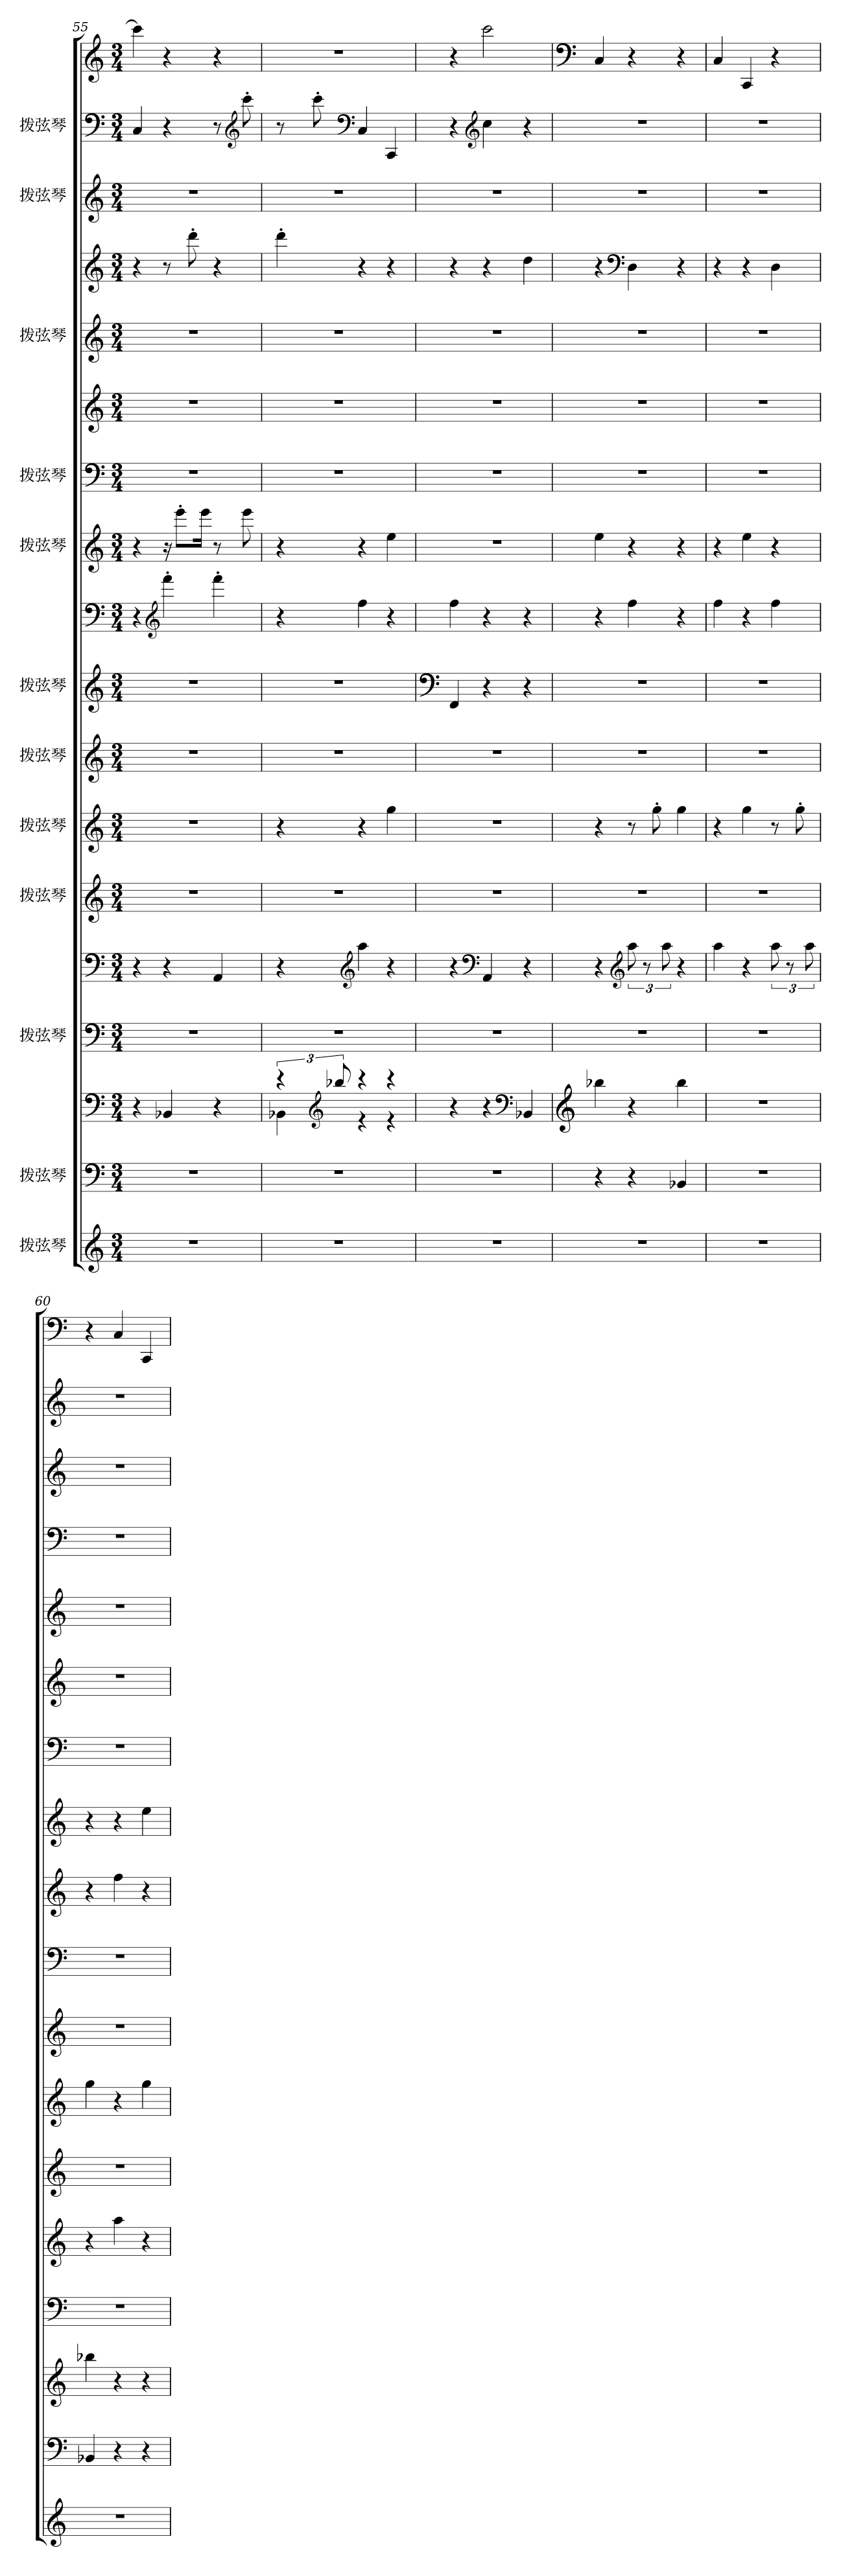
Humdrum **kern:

**kern	**kern	**kern	**kern	**kern	**kern	**kern	**kern	**kern	**kern	**kern	**kern	**kern	**kern	**kern	**kern	**kern	**kern
*part12	*part11	*part11	*part10	*part10	*part9	*part8	*part7	*part6	*part6	*part5	*part4	*part4	*part3	*part3	*part2	*part1	*part1
*staff18	*staff17	*staff16	*staff15	*staff14	*staff13	*staff12	*staff11	*staff10	*staff9	*staff8	*staff7	*staff6	*staff5	*staff4	*staff3	*staff2	*staff1
*I"拨弦琴	*I"拨弦琴	*	*I"拨弦琴	*	*I"拨弦琴	*I"拨弦琴	*I"拨弦琴	*I"拨弦琴	*	*I"拨弦琴	*I"拨弦琴	*	*I"拨弦琴	*	*I"拨弦琴	*I"拨弦琴	*
!!LO:PB:g=z
*clefG2	*clefF4	*clefF4	*clefF4	*clefF4	*clefG2	*clefG2	*clefG2	*clefG2	*clefF4	*clefG2	*clefF4	*clefG2	*clefG2	*clefG2	*clefG2	*clefF4	*clefG2
*k[]	*k[]	*k[]	*k[]	*k[]	*k[]	*k[]	*k[]	*k[]	*k[]	*k[]	*k[]	*k[]	*k[]	*k[]	*k[]	*k[]	*k[]
*M3/4	*M3/4	*M3/4	*M3/4	*M3/4	*M3/4	*M3/4	*M3/4	*M3/4	*M3/4	*M3/4	*M3/4	*M3/4	*M3/4	*M3/4	*M3/4	*M3/4	*M3/4
=55	=55	=55	=55	=55	=55	=55	=55	=55	=55	=55	=55	=55	=55	=55	=55	=55	=55
2.r	2.r	4r	2.r	4r	2.r	2.r	2.r	2.r	4r	4r	2.r	2.r	2.r	4r	2.r	4C/	4ccc\]
*	*	*	*	*	*	*	*	*	*clefG2	*	*	*	*	*	*	*	*
.	.	4BB-X/	.	4r	.	.	.	.	4fff'\	16r	.	.	.	8r	.	4r	4r
.	.	.	.	.	.	.	.	.	.	8eee'\L	.	.	.	.	.	.	.
.	.	.	.	.	.	.	.	.	.	.	.	.	.	8ddd'\	.	.	.
.	.	.	.	.	.	.	.	.	.	16eee\Jk	.	.	.	.	.	.	.
.	.	4r	.	4AA/	.	.	.	.	4fff'\	8r	.	.	.	4r	.	8r	4r
*	*	*	*	*	*	*	*	*	*	*	*	*	*	*	*	*clefG2	*
.	.	.	.	.	.	.	.	.	.	8eee\	.	.	.	.	.	8ccc'\	.
=56	=56	=56	=56	=56	=56	=56	=56	=56	=56	=56	=56	=56	=56	=56	=56	=56	=56
*	*	*^	*	*	*	*	*	*	*	*	*	*	*	*	*	*	*
2.r	2.r	6r	4BB-X\	2.r	4r	2.r	4r	2.r	2.r	4r	4r	2.r	2.r	2.r	4ddd'\	2.r	8r	2.r
.	.	.	.	.	.	.	.	.	.	.	.	.	.	.	.	.	8ccc'\	.
*	*	*clefG2	*	*	*	*	*	*	*	*	*	*	*	*	*	*	*	*
.	.	12bb-X/	.	.	.	.	.	.	.	.	.	.	.	.	.	.	.	.
*	*	*	*	*	*clefG2	*	*	*	*	*	*	*	*	*	*	*	*clefF4	*
.	.	4r	4r	.	4aa\	.	4r	.	.	4ff\	4r	.	.	.	4r	.	4C/	.
.	.	4r	4r	.	4r	.	4gg\	.	.	4r	4ee\	.	.	.	4r	.	4CC/	.
*	*	*v	*v	*	*	*	*	*	*	*	*	*	*	*	*	*	*	*
=57	=57	=57	=57	=57	=57	=57	=57	=57	=57	=57	=57	=57	=57	=57	=57	=57	=57
*	*	*	*	*	*	*	*	*clefF4	*	*	*	*	*	*	*	*	*
2.r	2.r	4r	2.r	4r	2.r	2.r	2.r	4FF/	4ff\	2.r	2.r	2.r	2.r	4r	2.r	4r	4r
*	*	*	*	*clefF4	*	*	*	*	*	*	*	*	*	*	*	*clefG2	*
.	.	4r	.	4AA/	.	.	.	4r	4r	.	.	.	.	4r	.	4cc\	2ccc\
*	*	*clefF4	*	*	*	*	*	*	*	*	*	*	*	*	*	*	*
.	.	4BB-X/	.	4r	.	.	.	4r	4r	.	.	.	.	4dd\	.	4r	.
=58	=58	=58	=58	=58	=58	=58	=58	=58	=58	=58	=58	=58	=58	=58	=58	=58	=58
*	*	*clefG2	*	*	*	*	*	*	*	*	*	*	*	*	*	*	*clefF4
2.r	4r	4bb-X\	2.r	4r	2.r	4r	2.r	2.r	4r	4ee\	2.r	2.r	2.r	4r	2.r	2.r	4C/
*	*	*	*	*clefG2	*	*	*	*	*	*	*	*	*	*clefF4	*	*	*
.	4r	4r	.	12aa\	.	8r	.	.	4ff\	4r	.	.	.	4D\	.	.	4r
.	.	.	.	12r	.	.	.	.	.	.	.	.	.	.	.	.	.
.	.	.	.	.	.	8gg'\	.	.	.	.	.	.	.	.	.	.	.
.	.	.	.	12aa\	.	.	.	.	.	.	.	.	.	.	.	.	.
.	4BB-X/	4bb-\	.	4r	.	4gg\	.	.	4r	4r	.	.	.	4r	.	.	4r
=59	=59	=59	=59	=59	=59	=59	=59	=59	=59	=59	=59	=59	=59	=59	=59	=59	=59
2.r	2.r	2.r	2.r	4aa\	2.r	4r	2.r	2.r	4ff\	4r	2.r	2.r	2.r	4r	2.r	2.r	4C/
.	.	.	.	4r	.	4gg\	.	.	4r	4ee\	.	.	.	4r	.	.	4CC/
.	.	.	.	12aa\	.	8r	.	.	4ff\	4r	.	.	.	4D\	.	.	4r
.	.	.	.	12r	.	.	.	.	.	.	.	.	.	.	.	.	.
.	.	.	.	.	.	8gg'\	.	.	.	.	.	.	.	.	.	.	.
.	.	.	.	12aa\	.	.	.	.	.	.	.	.	.	.	.	.	.
!!LO:PB:g=z
=60	=60	=60	=60	=60	=60	=60	=60	=60	=60	=60	=60	=60	=60	=60	=60	=60	=60
2.r	4BB-X/	4bb-X\	2.r	4r	2.r	4gg\	2.r	2.r	4r	4r	2.r	2.r	2.r	2.r	2.r	2.r	4r
.	4r	4r	.	4aa\	.	4r	.	.	4ff\	4r	.	.	.	.	.	.	4C/
.	4r	4r	.	4r	.	4gg\	.	.	4r	4ee\	.	.	.	.	.	.	4CC/
=	=	=	=	=	=	=	=	=	=	=	=	=	=	=	=	=	=
*-	*-	*-	*-	*-	*-	*-	*-	*-	*-	*-	*-	*-	*-	*-	*-	*-	*-
